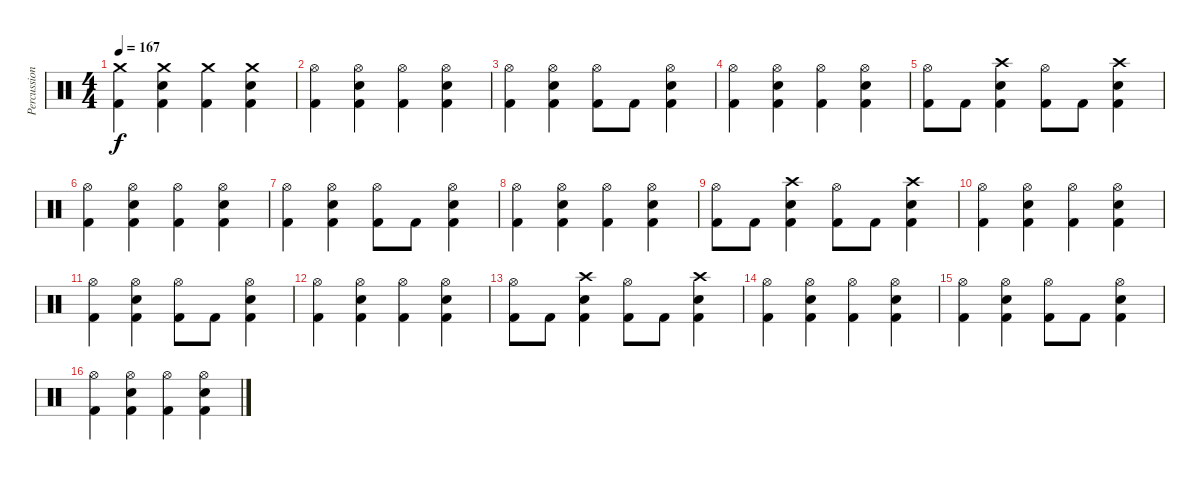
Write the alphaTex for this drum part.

\track ("Percussions" "Percussion") {instrument percussion}
\staff {score}
\articulation defaults
\ts (4 4)
\tempo 167
\clef neutral
\ks c
("Crash medium (hit)" "Kick (hit) 2").4{dy f} ("Crash medium (hit)" "Electric Snare (hit)" "Kick (hit) 2").4 ("Crash medium (hit)" "Kick (hit) 2").4 ("Crash medium (hit)" "Electric Snare (hit)" "Kick (hit) 2").4 |
("Hi-Hat (open)" "Kick (hit) 2").4 ("Hi-Hat (open)" "Electric Snare (hit)" "Kick (hit) 2").4 ("Hi-Hat (open)" "Kick (hit) 2").4 ("Hi-Hat (open)" "Electric Snare (hit)" "Kick (hit) 2").4 |
("Hi-Hat (open)" "Kick (hit) 2").4 ("Hi-Hat (open)" "Electric Snare (hit)" "Kick (hit) 2").4 ("Hi-Hat (open)" "Kick (hit) 2").8 "Kick (hit) 2".8 ("Hi-Hat (open)" "Electric Snare (hit)" "Kick (hit) 2").4 |
("Hi-Hat (open)" "Kick (hit) 2").4 ("Hi-Hat (open)" "Electric Snare (hit)" "Kick (hit) 2").4 ("Hi-Hat (open)" "Kick (hit) 2").4 ("Hi-Hat (open)" "Electric Snare (hit)" "Kick (hit) 2").4 |
("Hi-Hat (open)" "Kick (hit) 2").8 "Kick (hit) 2".8 ("Crash high (hit)" "Electric Snare (hit)" "Kick (hit) 2").4 ("Hi-Hat (open)" "Kick (hit) 2").8 "Kick (hit) 2".8 ("Crash high (hit)" "Electric Snare (hit)" "Kick (hit) 2").4 |
("Hi-Hat (open)" "Kick (hit) 2").4 ("Hi-Hat (open)" "Electric Snare (hit)" "Kick (hit) 2").4 ("Hi-Hat (open)" "Kick (hit) 2").4 ("Hi-Hat (open)" "Electric Snare (hit)" "Kick (hit) 2").4 |
("Hi-Hat (open)" "Kick (hit) 2").4 ("Hi-Hat (open)" "Electric Snare (hit)" "Kick (hit) 2").4 ("Hi-Hat (open)" "Kick (hit) 2").8 "Kick (hit) 2".8 ("Hi-Hat (open)" "Electric Snare (hit)" "Kick (hit) 2").4 |
("Hi-Hat (open)" "Kick (hit) 2").4 ("Hi-Hat (open)" "Electric Snare (hit)" "Kick (hit) 2").4 ("Hi-Hat (open)" "Kick (hit) 2").4 ("Hi-Hat (open)" "Electric Snare (hit)" "Kick (hit) 2").4 |
("Hi-Hat (open)" "Kick (hit) 2").8 "Kick (hit) 2".8 ("Crash high (hit)" "Electric Snare (hit)" "Kick (hit) 2").4 ("Hi-Hat (open)" "Kick (hit) 2").8 "Kick (hit) 2".8 ("Crash high (hit)" "Electric Snare (hit)" "Kick (hit) 2").4 |
("Hi-Hat (open)" "Kick (hit) 2").4 ("Hi-Hat (open)" "Electric Snare (hit)" "Kick (hit) 2").4 ("Hi-Hat (open)" "Kick (hit) 2").4 ("Hi-Hat (open)" "Electric Snare (hit)" "Kick (hit) 2").4 |
("Hi-Hat (open)" "Kick (hit) 2").4 ("Hi-Hat (open)" "Electric Snare (hit)" "Kick (hit) 2").4 ("Hi-Hat (open)" "Kick (hit) 2").8 "Kick (hit) 2".8 ("Hi-Hat (open)" "Electric Snare (hit)" "Kick (hit) 2").4 |
("Hi-Hat (open)" "Kick (hit) 2").4 ("Hi-Hat (open)" "Electric Snare (hit)" "Kick (hit) 2").4 ("Hi-Hat (open)" "Kick (hit) 2").4 ("Hi-Hat (open)" "Electric Snare (hit)" "Kick (hit) 2").4 |
("Hi-Hat (open)" "Kick (hit) 2").8 "Kick (hit) 2".8 ("Crash high (hit)" "Electric Snare (hit)" "Kick (hit) 2").4 ("Hi-Hat (open)" "Kick (hit) 2").8 "Kick (hit) 2".8 ("Crash high (hit)" "Electric Snare (hit)" "Kick (hit) 2").4 |
("Hi-Hat (open)" "Kick (hit) 2").4 ("Hi-Hat (open)" "Electric Snare (hit)" "Kick (hit) 2").4 ("Hi-Hat (open)" "Kick (hit) 2").4 ("Hi-Hat (open)" "Electric Snare (hit)" "Kick (hit) 2").4 |
("Hi-Hat (open)" "Kick (hit) 2").4 ("Hi-Hat (open)" "Electric Snare (hit)" "Kick (hit) 2").4 ("Hi-Hat (open)" "Kick (hit) 2").8 "Kick (hit) 2".8 ("Hi-Hat (open)" "Electric Snare (hit)" "Kick (hit) 2").4 |
("Hi-Hat (open)" "Kick (hit) 2").4 ("Hi-Hat (open)" "Electric Snare (hit)" "Kick (hit) 2").4 ("Hi-Hat (open)" "Kick (hit) 2").4 ("Hi-Hat (open)" "Electric Snare (hit)" "Kick (hit) 2").4
